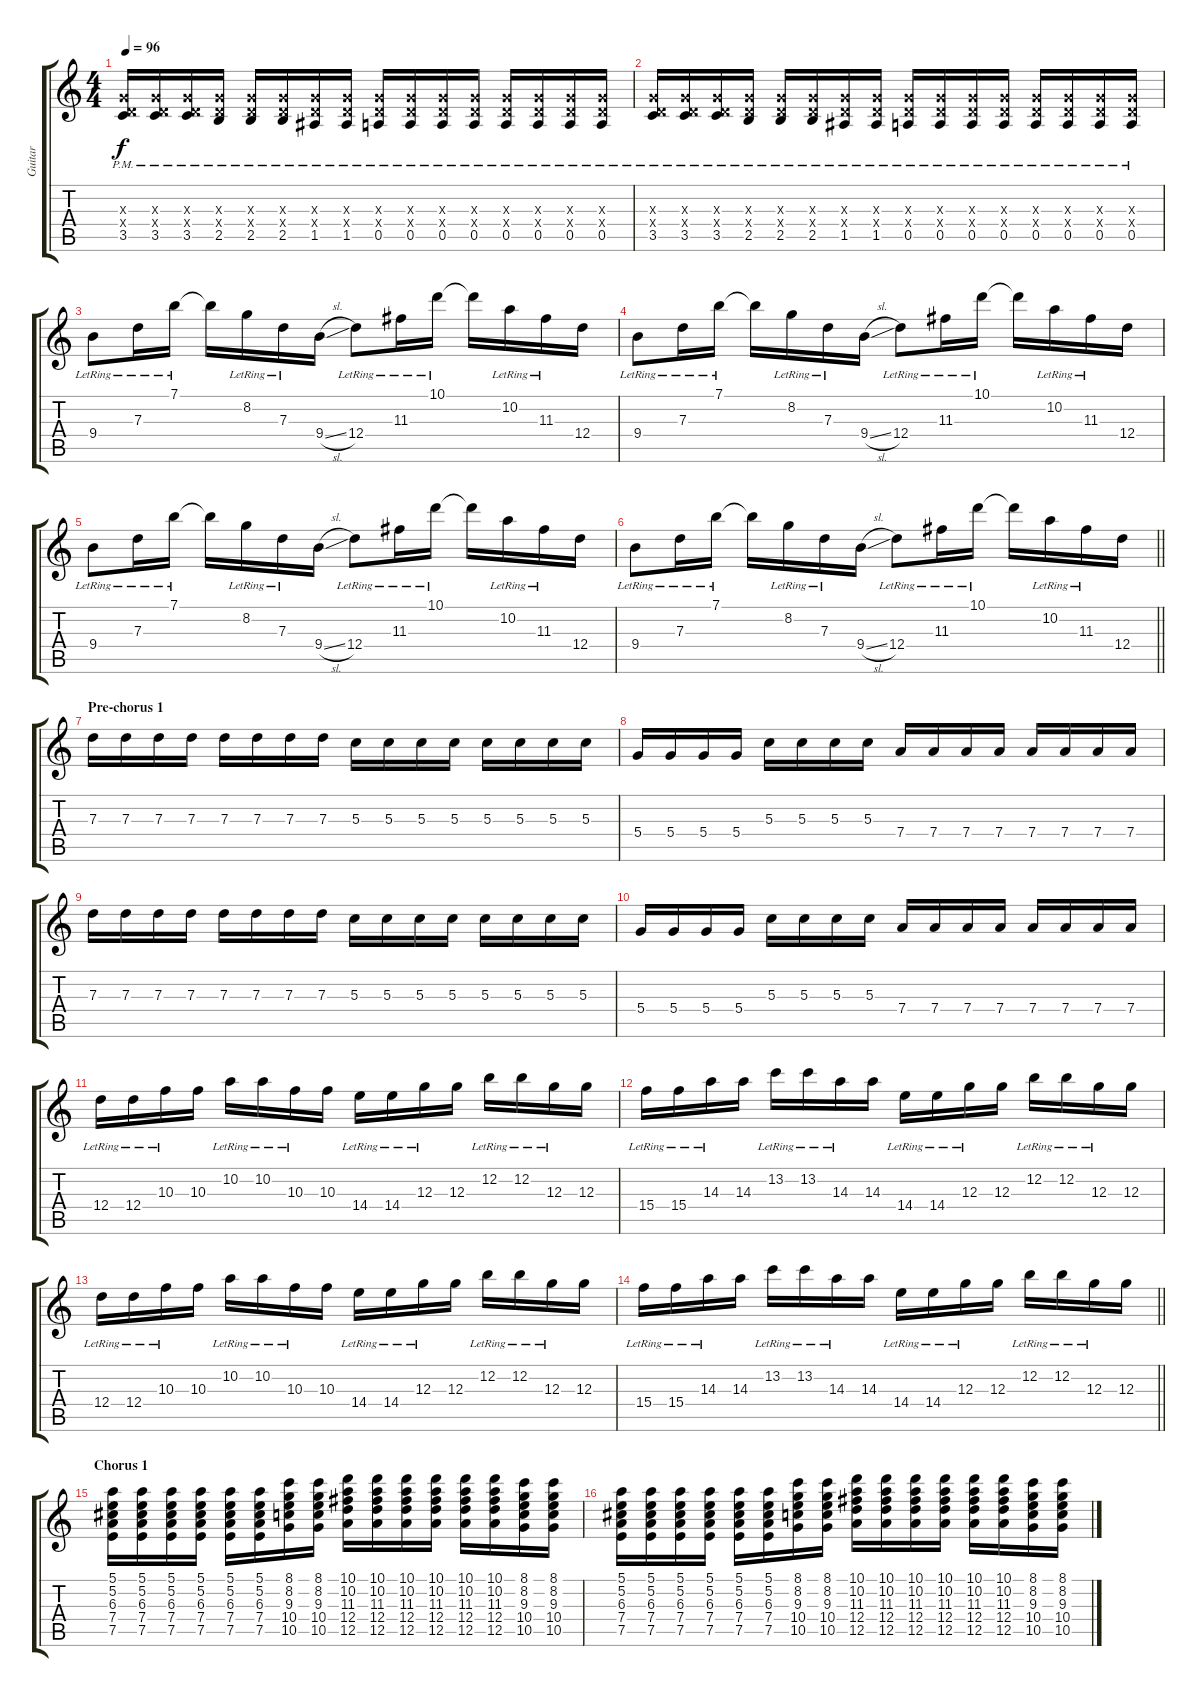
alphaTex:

\track ("Guitar" "Guitar") {instrument distortionguitar}
\staff {score tabs}
\tuning (E4 B3 G3 D3 A2 E2) {hide}
\ts (4 4)
\tempo 96
\clef g2
\ks c
(0.3{x} 0.4{x} 3.5{pm}).16{dy f} (0.3{x} 0.4{x} 3.5{pm}).16 (0.3{x} 0.4{x} 3.5{pm}).16 (0.3{x} 0.4{x} 2.5{pm}).16 (0.3{x} 0.4{x} 2.5{pm}).16 (0.3{x} 0.4{x} 2.5{pm}).16 (0.3{x} 0.4{x} 1.5{pm}).16 (0.3{x} 0.4{x} 1.5{pm}).16 (0.3{x} 0.4{x} 0.5{pm}).16 (0.3{x} 0.4{x} 0.5{pm}).16 (0.3{x} 0.4{x} 0.5{pm}).16 (0.3{x} 0.4{x} 0.5{pm}).16 (0.3{x} 0.4{x} 0.5{pm}).16 (0.3{x} 0.4{x} 0.5{pm}).16 (0.3{x} 0.4{x} 0.5{pm}).16 (0.3{x} 0.4{x} 0.5{pm}).16 |
(0.3{x} 0.4{x} 3.5{pm}).16 (0.3{x} 0.4{x} 3.5{pm}).16 (0.3{x} 0.4{x} 3.5{pm}).16 (0.3{x} 0.4{x} 2.5{pm}).16 (0.3{x} 0.4{x} 2.5{pm}).16 (0.3{x} 0.4{x} 2.5{pm}).16 (0.3{x} 0.4{x} 1.5{pm}).16 (0.3{x} 0.4{x} 1.5{pm}).16 (0.3{x} 0.4{x} 0.5{pm}).16 (0.3{x} 0.4{x} 0.5{pm}).16 (0.3{x} 0.4{x} 0.5{pm}).16 (0.3{x} 0.4{x} 0.5{pm}).16 (0.3{x} 0.4{x} 0.5{pm}).16 (0.3{x} 0.4{x} 0.5{pm}).16 (0.3{x} 0.4{x} 0.5{pm}).16 (0.3{x} 0.4{x} 0.5{pm}).16 |
9.4{lr}.8 7.3{lr}.16 7.1{lr}.16 7.1{t}.16 8.2{lr}.16 7.3{lr}.16 9.4{sl}.16 12.4{lr}.8 11.3{lr}.16 10.1{lr}.16 10.1{t}.16 10.2{lr}.16 11.3{lr}.16 12.4.16 |
9.4{lr}.8 7.3{lr}.16 7.1{lr}.16 7.1{t}.16 8.2{lr}.16 7.3{lr}.16 9.4{sl}.16 12.4{lr}.8 11.3{lr}.16 10.1{lr}.16 10.1{t}.16 10.2{lr}.16 11.3{lr}.16 12.4.16 |
9.4{lr}.8 7.3{lr}.16 7.1{lr}.16 7.1{t}.16 8.2{lr}.16 7.3{lr}.16 9.4{sl}.16 12.4{lr}.8 11.3{lr}.16 10.1{lr}.16 10.1{t}.16 10.2{lr}.16 11.3{lr}.16 12.4.16 |
\barLineRight lightlight
9.4{lr}.8 7.3{lr}.16 7.1{lr}.16 7.1{t}.16 8.2{lr}.16 7.3{lr}.16 9.4{sl}.16 12.4{lr}.8 11.3{lr}.16 10.1{lr}.16 10.1{t}.16 10.2{lr}.16 11.3{lr}.16 12.4.16 |
\section ("" "Pre-chorus 1")
7.3.16 7.3.16 7.3.16 7.3.16 7.3.16 7.3.16 7.3.16 7.3.16 5.3.16 5.3.16 5.3.16 5.3.16 5.3.16 5.3.16 5.3.16 5.3.16 |
5.4.16 5.4.16 5.4.16 5.4.16 5.3.16 5.3.16 5.3.16 5.3.16 7.4.16 7.4.16 7.4.16 7.4.16 7.4.16 7.4.16 7.4.16 7.4.16 |
7.3.16 7.3.16 7.3.16 7.3.16 7.3.16 7.3.16 7.3.16 7.3.16 5.3.16 5.3.16 5.3.16 5.3.16 5.3.16 5.3.16 5.3.16 5.3.16 |
5.4.16 5.4.16 5.4.16 5.4.16 5.3.16 5.3.16 5.3.16 5.3.16 7.4.16 7.4.16 7.4.16 7.4.16 7.4.16 7.4.16 7.4.16 7.4.16 |
12.4{lr}.16 12.4{lr}.16 10.3{lr}.16 10.3.16 10.2{lr}.16 10.2{lr}.16 10.3{lr}.16 10.3.16 14.4{lr}.16 14.4{lr}.16 12.3{lr}.16 12.3.16 12.2{lr}.16 12.2{lr}.16 12.3{lr}.16 12.3.16 |
15.4{lr}.16 15.4{lr}.16 14.3{lr}.16 14.3.16 13.2{lr}.16 13.2{lr}.16 14.3{lr}.16 14.3.16 14.4{lr}.16 14.4{lr}.16 12.3{lr}.16 12.3.16 12.2{lr}.16 12.2{lr}.16 12.3{lr}.16 12.3.16 |
12.4{lr}.16 12.4{lr}.16 10.3{lr}.16 10.3.16 10.2{lr}.16 10.2{lr}.16 10.3{lr}.16 10.3.16 14.4{lr}.16 14.4{lr}.16 12.3{lr}.16 12.3.16 12.2{lr}.16 12.2{lr}.16 12.3{lr}.16 12.3.16 |
\barLineRight lightlight
15.4{lr}.16 15.4{lr}.16 14.3{lr}.16 14.3.16 13.2{lr}.16 13.2{lr}.16 14.3{lr}.16 14.3.16 14.4{lr}.16 14.4{lr}.16 12.3{lr}.16 12.3.16 12.2{lr}.16 12.2{lr}.16 12.3{lr}.16 12.3.16 |
\section ("" "Chorus 1")
(5.1 5.2 6.3 7.4 7.5).16 (5.1 5.2 6.3 7.4 7.5).16 (5.1 5.2 6.3 7.4 7.5).16 (5.1 5.2 6.3 7.4 7.5).16 (5.1 5.2 6.3 7.4 7.5).16 (5.1 5.2 6.3 7.4 7.5).16 (8.1 8.2 9.3 10.4 10.5).16 (8.1 8.2 9.3 10.4 10.5).16 (10.1 10.2 11.3 12.4 12.5).16 (10.1 10.2 11.3 12.4 12.5).16 (10.1 10.2 11.3 12.4 12.5).16 (10.1 10.2 11.3 12.4 12.5).16 (10.1 10.2 11.3 12.4 12.5).16 (10.1 10.2 11.3 12.4 12.5).16 (8.1 8.2 9.3 10.4 10.5).16 (8.1 8.2 9.3 10.4 10.5).16 |
(5.1 5.2 6.3 7.4 7.5).16 (5.1 5.2 6.3 7.4 7.5).16 (5.1 5.2 6.3 7.4 7.5).16 (5.1 5.2 6.3 7.4 7.5).16 (5.1 5.2 6.3 7.4 7.5).16 (5.1 5.2 6.3 7.4 7.5).16 (8.1 8.2 9.3 10.4 10.5).16 (8.1 8.2 9.3 10.4 10.5).16 (10.1 10.2 11.3 12.4 12.5).16 (10.1 10.2 11.3 12.4 12.5).16 (10.1 10.2 11.3 12.4 12.5).16 (10.1 10.2 11.3 12.4 12.5).16 (10.1 10.2 11.3 12.4 12.5).16 (10.1 10.2 11.3 12.4 12.5).16 (8.1 8.2 9.3 10.4 10.5).16 (8.1 8.2 9.3 10.4 10.5).16
